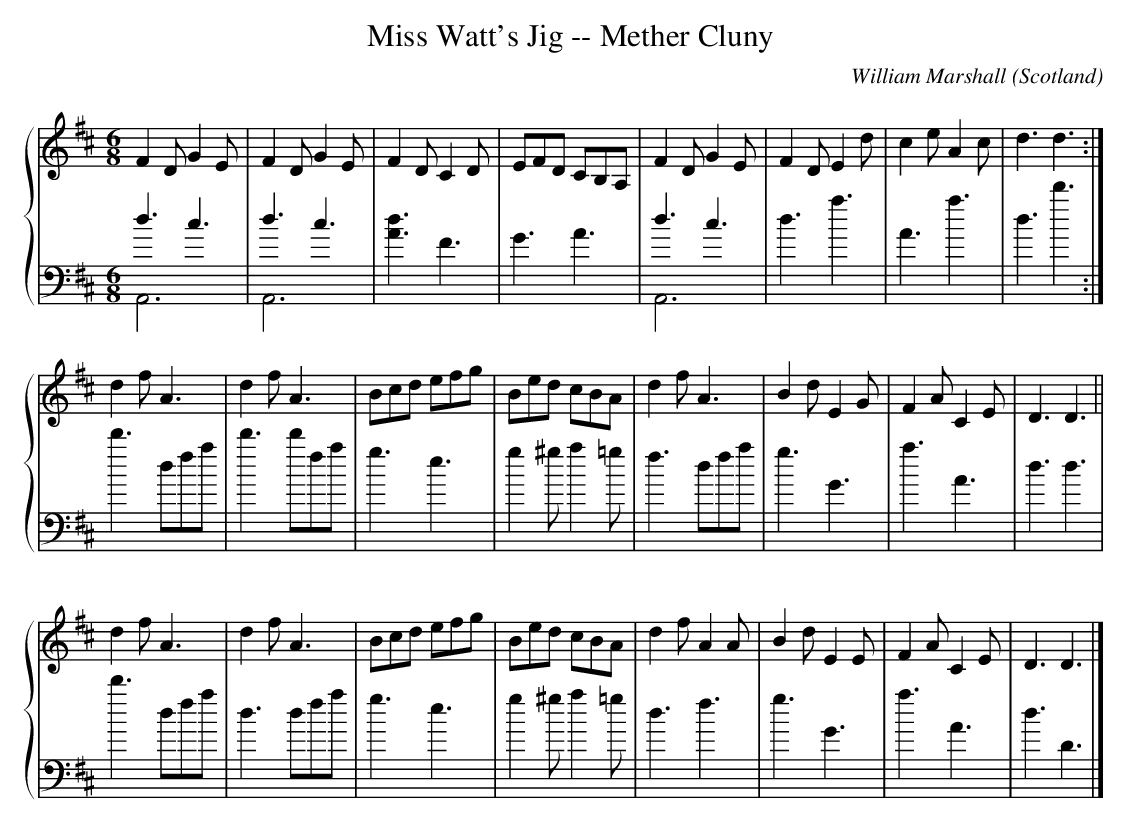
X:1
T:Miss Watt's Jig -- Mether Cluny
C:William Marshall
L:1/8
M:6/8
O:Scotland
K:D
%%staves {1 2}
V:1
F2 D G2 E | F2 D G2 E | F2 D C2 D | EFD CB,A, | \
F2 D G2 E | F2 D E2 d | c2 e A2 c | d3 d3 :|
d2 f A3 | d2 f A3 | Bcd efg | Bed cBA | \
d2 f A3 | B2 d E2 G | F2 A C2 E | D3 D3 ||
d2 f A3 | d2 f A3 | Bcd efg | Bed cBA | \
d2 f A2 A | B2 d E2 E | F2 A C2 E |D3 D3 |]
V:2 clef=bass
d3 c3 & A,,6 | d3 c3 & A,,6 | [Ad]3 F3 | G3 A3 | d3c3 & A,,6 | d3a3 | A3a3 | d3d'3 :| \
d'3 dfa | d'3 d'fa | g3e3 | g2^g a2=g | f3 dfa | g3G3 | a3A3 | d3d3 | \
d'3 dfa | d3dfa | g3e3 | g2^ga2=g | d3f3 | g3G3 | a3A3 |  d3D3 |]
